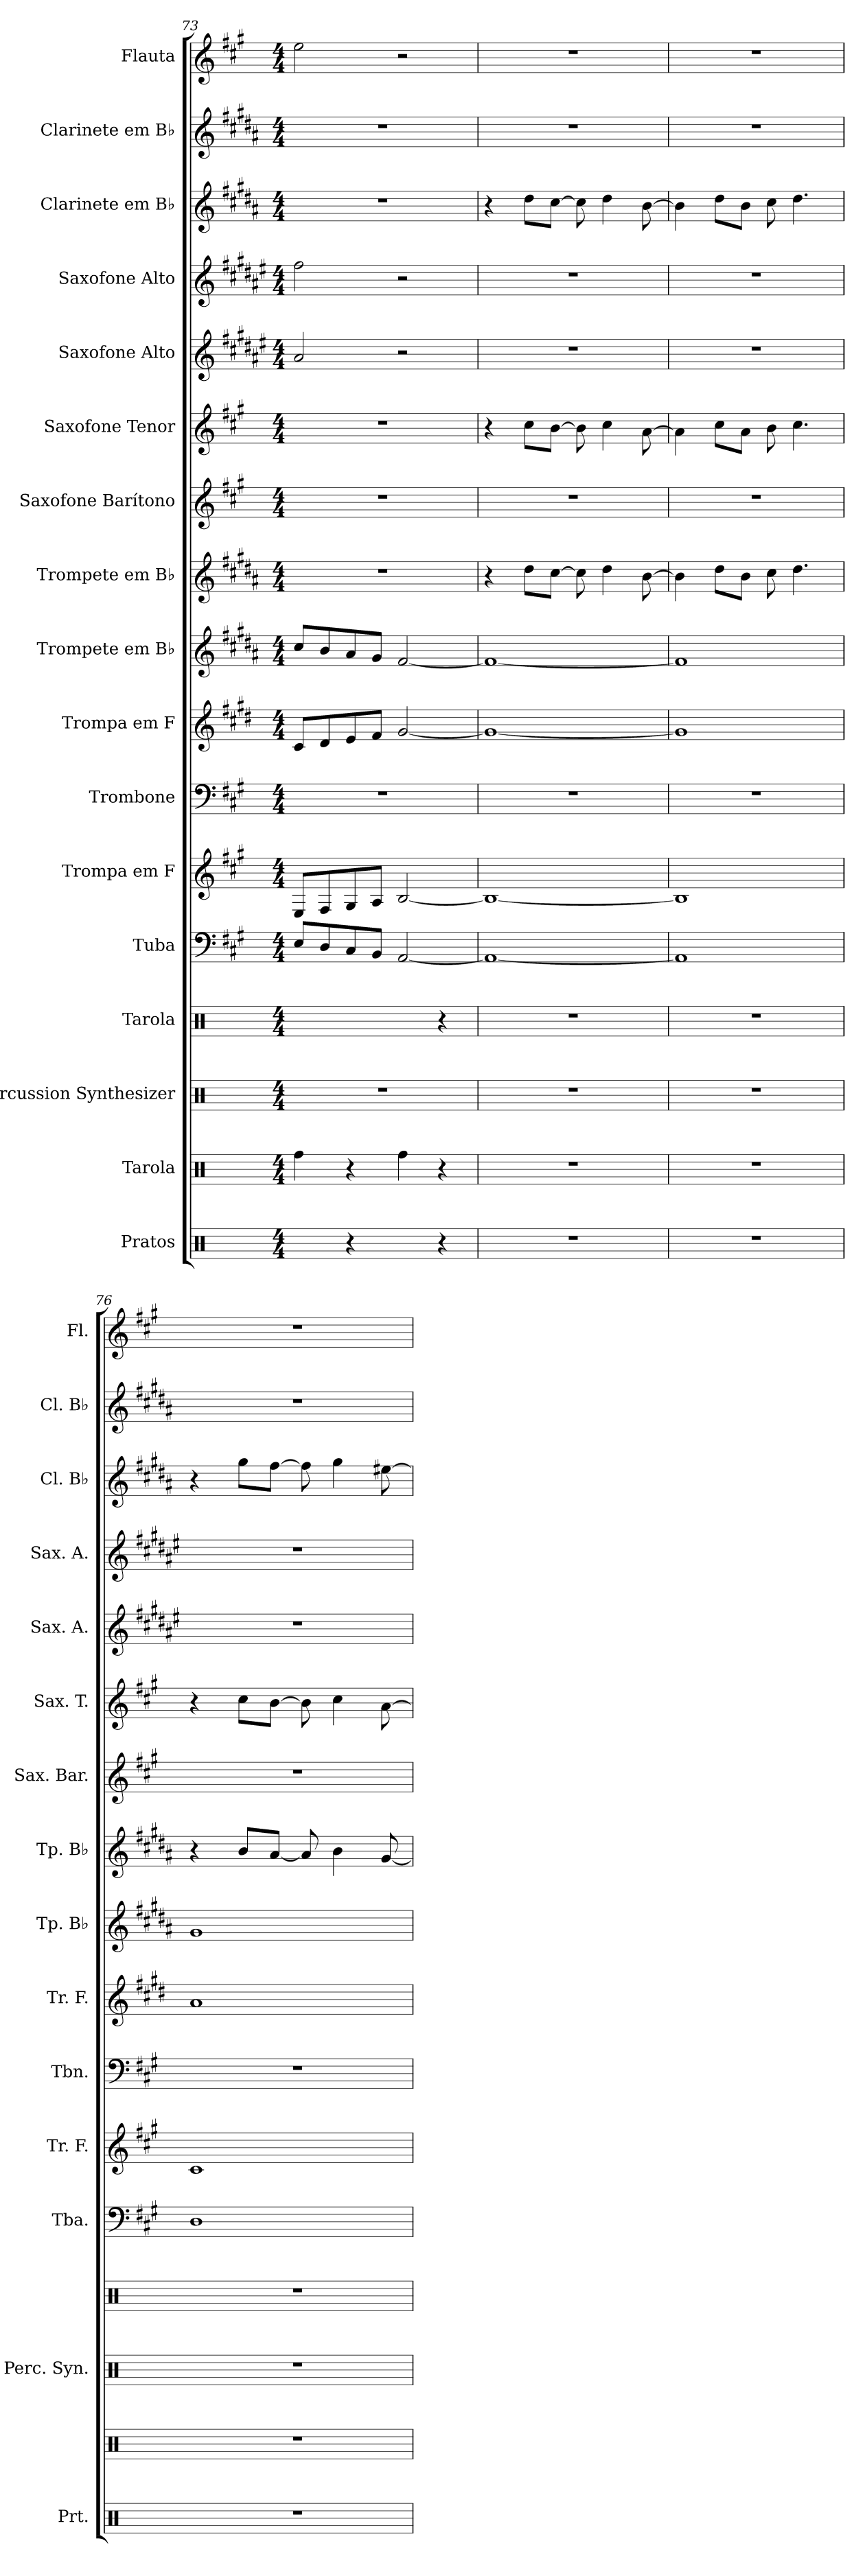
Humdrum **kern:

**kern	**kern	**kern	**kern	**kern	**kern	**kern	**kern	**kern	**kern	**kern	**kern	**kern	**kern	**kern	**kern	**kern
*part17	*part16	*part15	*part14	*part13	*part12	*part11	*part10	*part9	*part8	*part7	*part6	*part5	*part4	*part3	*part2	*part1
*staff17	*staff16	*staff15	*staff14	*staff13	*staff12	*staff11	*staff10	*staff9	*staff8	*staff7	*staff6	*staff5	*staff4	*staff3	*staff2	*staff1
*I"Pratos	*I"Tarola	*I"Percussion Synthesizer	*I"Tarola	*I"Tuba	*I"Trompa em F	*I"Trombone	*I"Trompa em F	*I"Trompete em B♭	*I"Trompete em B♭	*I"Saxofone Barítono	*I"Saxofone Tenor	*I"Saxofone Alto	*I"Saxofone Alto	*I"Clarinete em B♭	*I"Clarinete em B♭	*I"Flauta
*I'Prt.	*	*I'Perc. Syn.	*	*I'Tba.	*I'Tr. F.	*I'Tbn.	*I'Tr. F.	*I'Tp. B♭	*I'Tp. B♭	*I'Sax. Bar.	*I'Sax. T.	*I'Sax. A.	*I'Sax. A.	*I'Cl. B♭	*I'Cl. B♭	*I'Fl.
*clefX	*clefX	*clefX	*clefX	*clefF4	*clefG2	*clefF4	*clefG2	*clefG2	*clefG2	*clefG2	*clefG2	*clefG2	*clefG2	*clefG2	*clefG2	*clefG2
*	*	*	*	*	*ITrd4c7	*	*ITrd4c7	*ITrd1c2	*ITrd1c2	*ITrd12c21	*ITrd8c14	*ITrd5c9	*ITrd5c9	*ITrd1c2	*ITrd1c2	*
*k[]	*k[]	*k[]	*k[]	*k[f#c#g#]	*k[f#c#]	*k[f#c#g#]	*k[f#c#g#]	*k[f#c#g#]	*k[f#c#g#]	*k[f#c#g#]	*k[f#c#g#]	*k[f#c#g#]	*k[f#c#g#]	*k[f#c#g#]	*k[f#c#g#]	*k[f#c#g#]
*M4/4	*M4/4	*M4/4	*M4/4	*M4/4	*M4/4	*M4/4	*M4/4	*M4/4	*M4/4	*M4/4	*M4/4	*M4/4	*M4/4	*M4/4	*M4/4	*M4/4
=73	=73	=73	=73	=73	=73	=73	=73	=73	=73	=73	=73	=73	=73	=73	=73	=73
4R/	4Rff\	1r	4R/	8E/L	8AA/L	1r	8F#/L	8b/L	1r	1r	1r	2c#/	2a\	1r	1r	2ee\
.	.	.	.	8D/	8BB/	.	8G#/	8a/	.	.	.	.	.	.	.	.
4r	4r	.	4R/	8C#/	8C#/	.	8A/	8g#/	.	.	.	.	.	.	.	.
.	.	.	.	8BB/J	8D/J	.	8B/J	8f#/J	.	.	.	.	.	.	.	.
4R/	4Rff\	.	4R/	[2AA/	[2E/	.	[2c#/	[2e/	.	.	.	2r	2r	.	.	2r
4r	4r	.	4r	.	.	.	.	.	.	.	.	.	.	.	.	.
=74	=74	=74	=74	=74	=74	=74	=74	=74	=74	=74	=74	=74	=74	=74	=74	=74
1r	1r	1r	1r	1AA_	1E_	1r	1c#_	1e_	4r	1r	4r	1r	1r	4r	1r	1r
.	.	.	.	.	.	.	.	.	8cc#\L	.	8c#\L	.	.	8cc#\L	.	.
.	.	.	.	.	.	.	.	.	[8b\J	.	[8B\J	.	.	[8b\J	.	.
.	.	.	.	.	.	.	.	.	8b\]	.	8B\]	.	.	8b\]	.	.
.	.	.	.	.	.	.	.	.	4cc#\	.	4c#\	.	.	4cc#\	.	.
.	.	.	.	.	.	.	.	.	[8a\	.	[8A\	.	.	[8a\	.	.
=75	=75	=75	=75	=75	=75	=75	=75	=75	=75	=75	=75	=75	=75	=75	=75	=75
1r	1r	1r	1r	1AA]	1E]	1r	1c#]	1e]	4a\]	1r	4A\]	1r	1r	4a\]	1r	1r
.	.	.	.	.	.	.	.	.	8cc#\L	.	8c#\L	.	.	8cc#\L	.	.
.	.	.	.	.	.	.	.	.	8a\J	.	8A\J	.	.	8a\J	.	.
.	.	.	.	.	.	.	.	.	8b\	.	8B\	.	.	8b\	.	.
.	.	.	.	.	.	.	.	.	4.cc#\	.	4.c#\	.	.	4.cc#\	.	.
=76	=76	=76	=76	=76	=76	=76	=76	=76	=76	=76	=76	=76	=76	=76	=76	=76
1r	1r	1r	1r	1D	1F#	1r	1d	1f#	4r	1r	4r	1r	1r	4r	1r	1r
.	.	.	.	.	.	.	.	.	8a/L	.	8c#\L	.	.	8ff#\L	.	.
.	.	.	.	.	.	.	.	.	[8g#/J	.	[8B\J	.	.	[8ee\J	.	.
.	.	.	.	.	.	.	.	.	8g#/]	.	8B\]	.	.	8ee\]	.	.
.	.	.	.	.	.	.	.	.	4a\	.	4c#\	.	.	4ff#\	.	.
.	.	.	.	.	.	.	.	.	[8f#/	.	[8A\	.	.	[8dd#X\	.	.
=	=	=	=	=	=	=	=	=	=	=	=	=	=	=	=	=
*-	*-	*-	*-	*-	*-	*-	*-	*-	*-	*-	*-	*-	*-	*-	*-	*-
